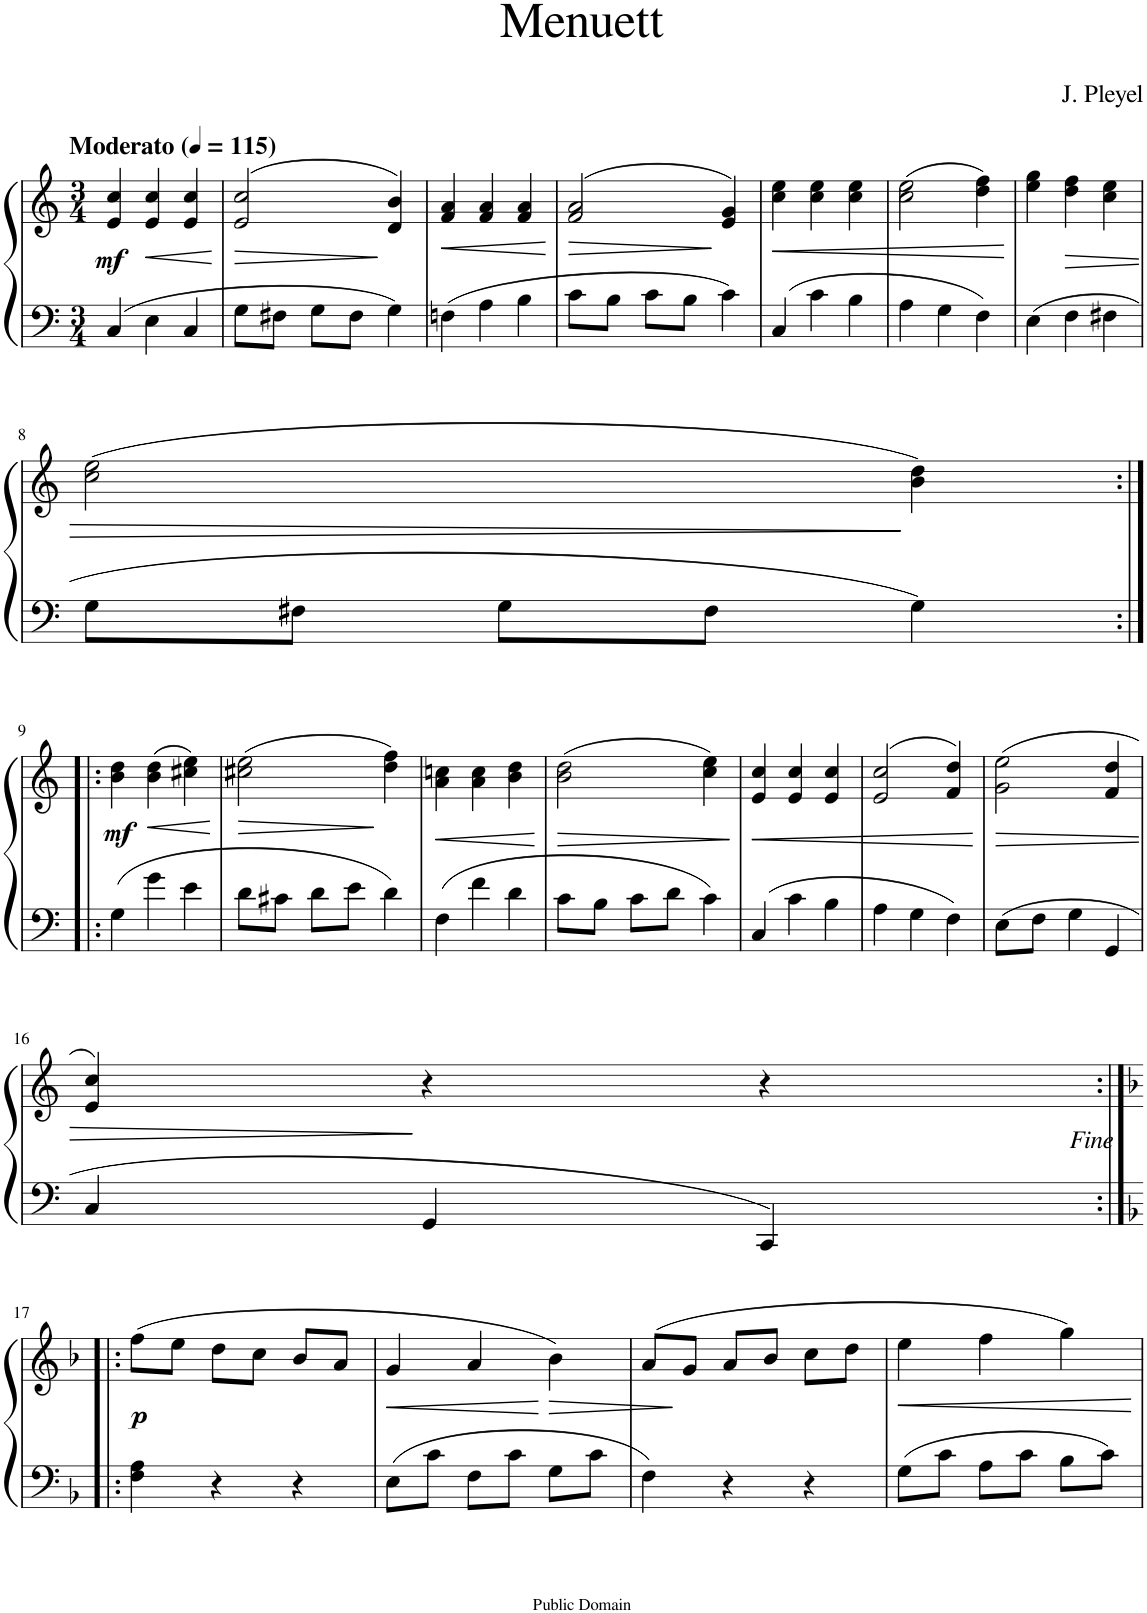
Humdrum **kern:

**kern	**kern	**dynam
*part1	*part1	*part1
*staff2	*staff1	*staff1/2
*I"Piano	*	*
*I'Pno.	*	*
*clefF4	*clefG2	*
*k[]	*k[]	*
*M3/4	*M3/4	*
*MM115	*MM115	*
=1	=1	=1
!	!LO:TX:a:B:t=Moderato	!
!	!	!LO:DY:b
4C/	4e/ 4cc/	mf
!	!	!LO:HP:b
4E\	4e/ 4cc/	<
4C/	4e/ 4cc/	.
.	.	[
=2	=2	=2
!	!	!LO:HP:b
8G\L	(>2e/ 2cc/	>
8F#X\J	.	.
8G\L	.	.
8F#\J	.	.
4G\	4d/ 4b/)	]
=3	=3	=3
!	!	!LO:HP:b
4Fn\	4f/ 4a/	<
4A\	4f/ 4a/	.
4B\	4f/ 4a/	.
.	.	[
=4	=4	=4
!	!	!LO:HP:b
8c\L	(>2f/ 2a/	>
8B\J	.	.
8c\L	.	.
8B\J	.	.
4c\	4e/ 4g/)	]
=5	=5	=5
!	!	!LO:HP:b
4C/	4cc\ 4ee\	<
4c\	4cc\ 4ee\	.
4B\	4cc\ 4ee\	.
=6	=6	=6
4A\	(2cc\ 2ee\	.
4G\	.	.
4F\	4dd\ 4ff\)	.
.	.	[
=7	=7	=7
4E\	4ee\ 4gg\	.
!	!	!LO:HP:b
4F\	4dd\ 4ff\	>
4F#X\	4cc\ 4ee\	.
!!LO:LB:g=z
=8	=8	=8
8G\L	(2cc\ 2ee\	.
8F#X\J	.	.
8G\L	.	.
8F#\J	.	.
4G\	4b\ 4dd\)	]
!!LO:LB:g=z
=9:|!|:	=9:|!|:	=9:|!|:
!	!	!LO:DY:b
4G\	4b\ 4dd\	mf
!	!	!LO:HP:b
4g\	(4b\ 4dd\	<
4e\	4cc#X\ 4ee\)	.
.	.	[
=10	=10	=10
!	!	!LO:HP:b
8d\L	(2cc#X\ 2ee\	>
8c#X\J	.	.
8d\L	.	.
8e\J	.	.
4d\	4dd\ 4ff\)	]
=11	=11	=11
!	!	!LO:HP:b
4F\	4a\ 4ccn\	<
4f\	4a\ 4cc\	.
4d\	4b\ 4dd\	.
.	.	[
=12	=12	=12
!	!	!LO:HP:b
8c\L	(2b\ 2dd\	>
8B\J	.	.
8c\L	.	.
8d\J	.	.
4c\	4cc\ 4ee\)	.
.	.	]
=13	=13	=13
!	!	!LO:HP:b
4C/	4e/ 4cc/	<
4c\	4e/ 4cc/	.
4B\	4e/ 4cc/	.
=14	=14	=14
4A\	(>2e/ 2cc/	.
4G\	.	.
4F\	4f/ 4dd/)	.
.	.	[
=15	=15	=15
!	!	!LO:HP:b
8E\L	(2g\ 2ee\	>
8F\J	.	.
4G\	.	.
4GG/	4f/ 4dd/	.
!!LO:LB:g=z
=16	=16	=16
4C/	4e/ 4cc/)	.
4GG/	4r	]
4CC/	4r	.
!	!LO:TX:b:t=<i>Fine</i>	!
!LO:TX:b:t=<i>Fine</i>	!	!
!!LO:LB:g=z
=17:|!|:	=17:|!|:	=17:|!|:
*k[b-]	*k[b-]	*
!	!	!LO:DY:b
4F\ 4A\	(8ff\L	p
.	8ee\J	.
4r	8dd\L	.
.	8cc\J	.
4r	8b-/L	.
.	8a/J	.
=18	=18	=18
!	!	!LO:HP:b
8E\L	4g/	<
8c\J	.	.
8F\L	4a/	.
8c\J	.	.
!	!	!LO:HP:n=1:b
8G\L	4b-\)	[ >
8c\J	.	.
=19	=19	=19
4F\	(8a/L	.
.	8g/J	]
4r	8a/L	.
.	8b-/J	.
4r	8cc\L	.
.	8dd\J	.
=20	=20	=20
!	!	!LO:HP:b
8G\L	4ee\	<
8c\J	.	.
8A\L	4ff\	.
8c\J	.	.
8B-\L	4gg\)	.
8c\J	.	.
.	.	[
=	=	=
*-	*-	*-
